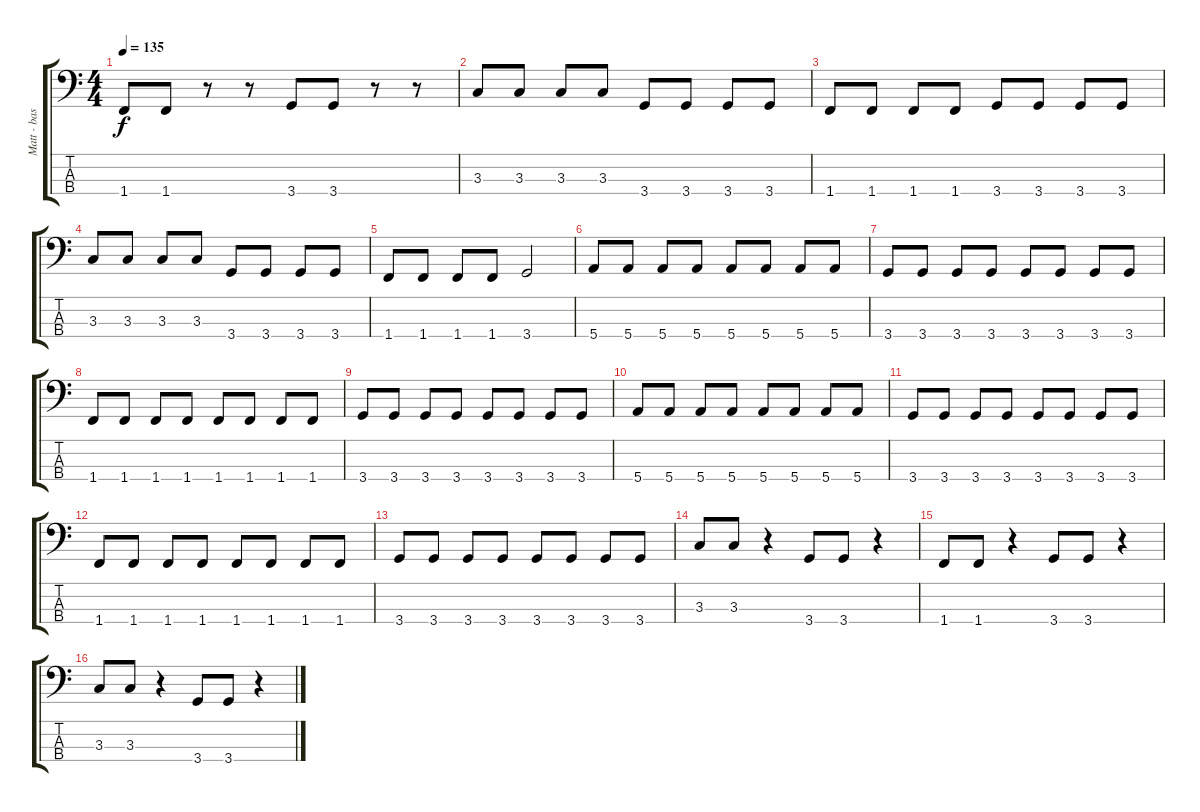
\track ("Matt - bass" "Matt - bas") {instrument electricbasspick}
\staff {score tabs}
\tuning (G2 D2 A1 E1) {hide}
\ts (4 4)
\tempo 135
\clef f4
\ks c
1.4.8{dy f} 1.4.8 r.8 r.8 3.4.8 3.4.8 r.8 r.8 |
3.3.8 3.3.8 3.3.8 3.3.8 3.4.8 3.4.8 3.4.8 3.4.8 |
1.4.8 1.4.8 1.4.8 1.4.8 3.4.8 3.4.8 3.4.8 3.4.8 |
3.3.8 3.3.8 3.3.8 3.3.8 3.4.8 3.4.8 3.4.8 3.4.8 |
1.4.8 1.4.8 1.4.8 1.4.8 3.4.2 |
5.4.8 5.4.8 5.4.8 5.4.8 5.4.8 5.4.8 5.4.8 5.4.8 |
3.4.8 3.4.8 3.4.8 3.4.8 3.4.8 3.4.8 3.4.8 3.4.8 |
1.4.8 1.4.8 1.4.8 1.4.8 1.4.8 1.4.8 1.4.8 1.4.8 |
3.4.8 3.4.8 3.4.8 3.4.8 3.4.8 3.4.8 3.4.8 3.4.8 |
5.4.8 5.4.8 5.4.8 5.4.8 5.4.8 5.4.8 5.4.8 5.4.8 |
3.4.8 3.4.8 3.4.8 3.4.8 3.4.8 3.4.8 3.4.8 3.4.8 |
1.4.8 1.4.8 1.4.8 1.4.8 1.4.8 1.4.8 1.4.8 1.4.8 |
3.4.8 3.4.8 3.4.8 3.4.8 3.4.8 3.4.8 3.4.8 3.4.8 |
3.3.8 3.3.8 r.4 3.4.8 3.4.8 r.4 |
1.4.8 1.4.8 r.4 3.4.8 3.4.8 r.4 |
3.3.8 3.3.8 r.4 3.4.8 3.4.8 r.4
